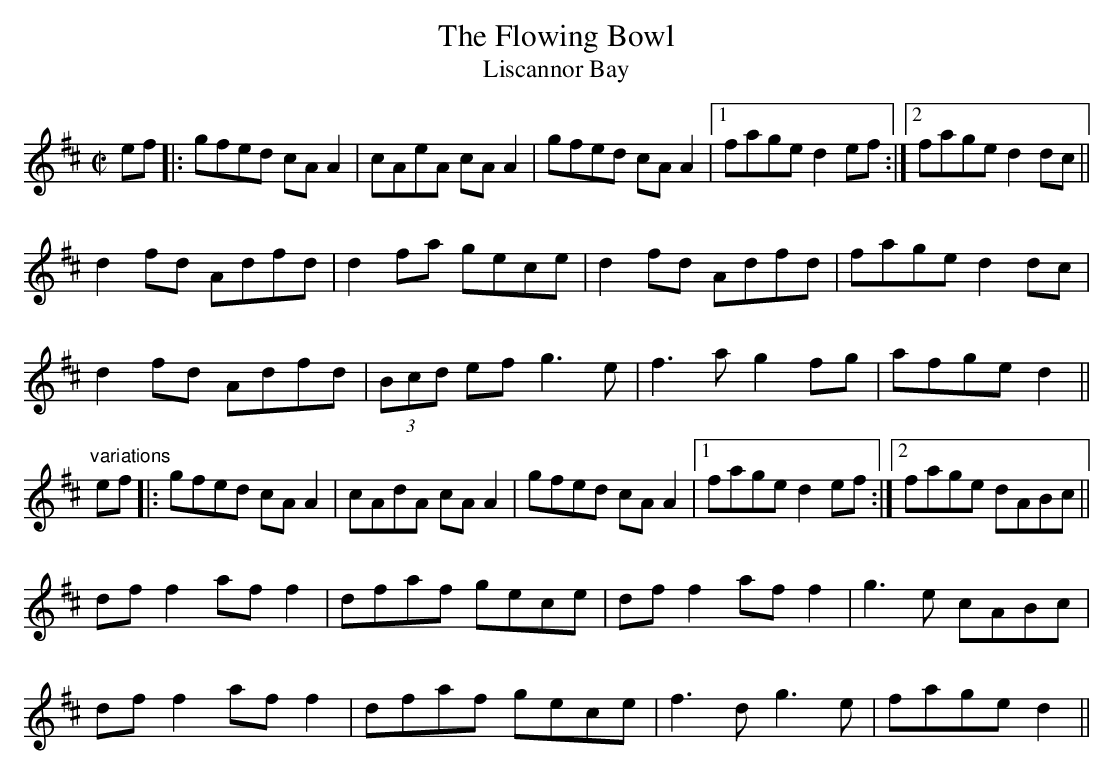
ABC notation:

X:1
T:Flowing Bowl, The
T:Liscannor Bay
M:C|
K:D
ef|:gfed cAA2|cAeA cAA2|gfed cAA2|1 fage d2ef:|2 fage d2dc||
d2fd Adfd|d2fa gece|d2fd Adfd|fage d2dc|
d2fd Adfd|(3Bcd ef g3e|f3a g2fg|afge d2||
"variations"
ef|:gfed cAA2|cAdA cAA2|gfed cAA2|1 fage d2ef:|2 fage dABc||
dff2 aff2|dfaf gece|dff2 aff2|g3e cABc|
dff2 aff2|dfaf gece|f3d g3e|fage d2||
